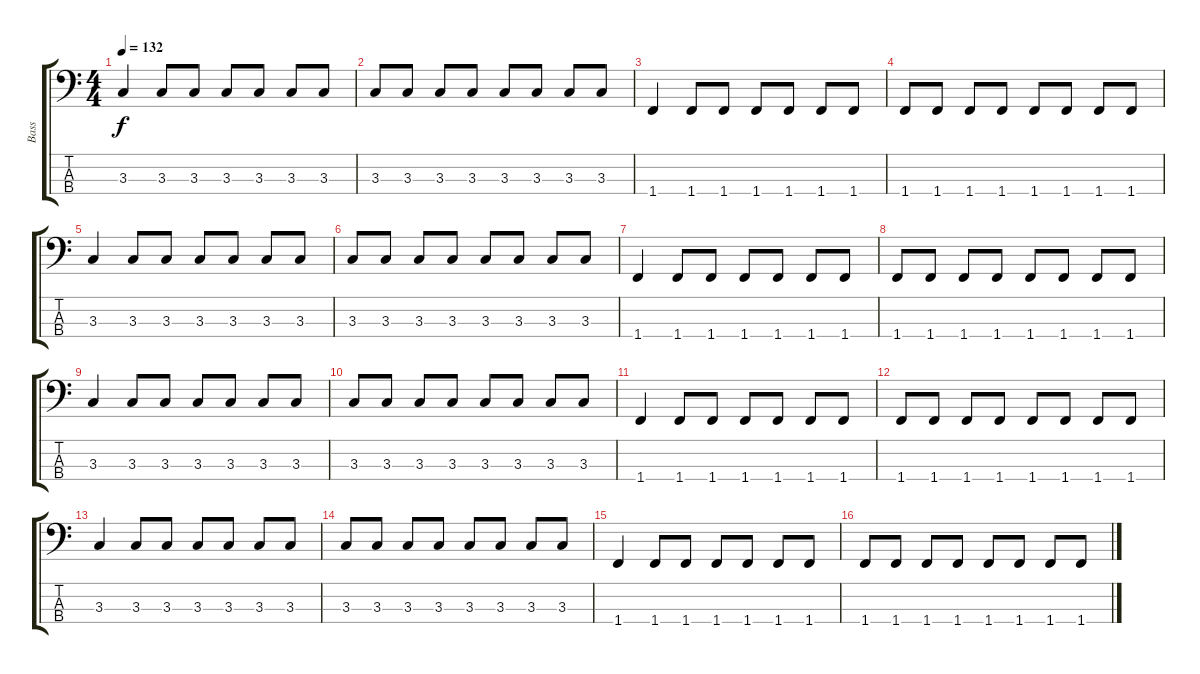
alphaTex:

\track ("Bass " "Bass ") {instrument electricbassfinger}
\staff {score tabs}
\tuning (G2 D2 A1 E1) {hide}
\ts (4 4)
\tempo 132
\clef f4
\ks c
3.3.4{dy f} 3.3.8 3.3.8 3.3.8 3.3.8 3.3.8 3.3.8 |
3.3.8 3.3.8 3.3.8 3.3.8 3.3.8 3.3.8 3.3.8 3.3.8 |
1.4.4 1.4.8 1.4.8 1.4.8 1.4.8 1.4.8 1.4.8 |
1.4.8 1.4.8 1.4.8 1.4.8 1.4.8 1.4.8 1.4.8 1.4.8 |
3.3.4 3.3.8 3.3.8 3.3.8 3.3.8 3.3.8 3.3.8 |
3.3.8 3.3.8 3.3.8 3.3.8 3.3.8 3.3.8 3.3.8 3.3.8 |
1.4.4 1.4.8 1.4.8 1.4.8 1.4.8 1.4.8 1.4.8 |
1.4.8 1.4.8 1.4.8 1.4.8 1.4.8 1.4.8 1.4.8 1.4.8 |
3.3.4 3.3.8 3.3.8 3.3.8 3.3.8 3.3.8 3.3.8 |
3.3.8 3.3.8 3.3.8 3.3.8 3.3.8 3.3.8 3.3.8 3.3.8 |
1.4.4 1.4.8 1.4.8 1.4.8 1.4.8 1.4.8 1.4.8 |
1.4.8 1.4.8 1.4.8 1.4.8 1.4.8 1.4.8 1.4.8 1.4.8 |
3.3.4 3.3.8 3.3.8 3.3.8 3.3.8 3.3.8 3.3.8 |
3.3.8 3.3.8 3.3.8 3.3.8 3.3.8 3.3.8 3.3.8 3.3.8 |
1.4.4 1.4.8 1.4.8 1.4.8 1.4.8 1.4.8 1.4.8 |
1.4.8 1.4.8 1.4.8 1.4.8 1.4.8 1.4.8 1.4.8 1.4.8
